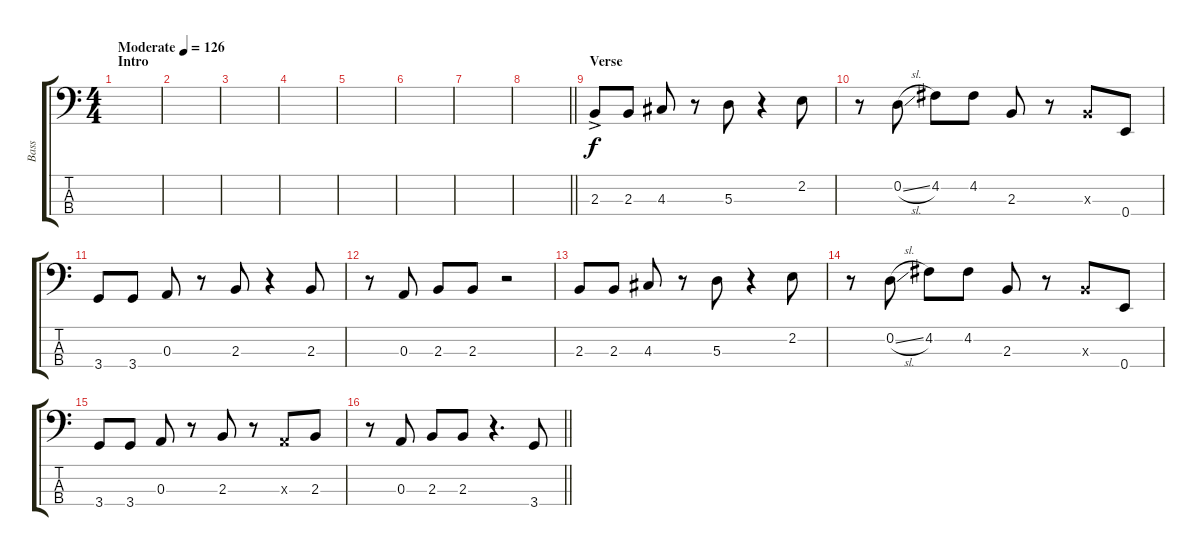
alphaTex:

\track ("Bass" "Bass") {instrument slapbass1}
\staff {score tabs}
\tuning (G2 D2 A1 E1) {hide}
\ts (4 4)
\section ("" "Intro")
\tempo (126 "Moderate")
\clef f4
\ks c
|
|
|
|
|
|
|
\barLineRight lightlight
|
\section ("" "Verse")
2.3{ac}.8 2.3.8{dy f} 4.3.8 r.8 5.3.8 r.4 2.2.8 |
r.8 0.2{sl}.8 4.2.8 4.2.8 2.3.8 r.8 2.3{x}.8 0.4.8 |
3.4.8 3.4.8 0.3.8 r.8 2.3.8 r.4 2.3.8 |
r.8 0.3.8 2.3.8 2.3.8 r.2 |
2.3.8 2.3.8 4.3.8 r.8 5.3.8 r.4 2.2.8 |
r.8 0.2{sl}.8 4.2.8 4.2.8 2.3.8 r.8 2.3{x}.8 0.4.8 |
3.4.8 3.4.8 0.3.8 r.8 2.3.8 r.8 0.3{x}.8 2.3.8 |
\barLineRight lightlight
r.8 0.3.8 2.3.8 2.3.8 r.4{d} 3.4.8
